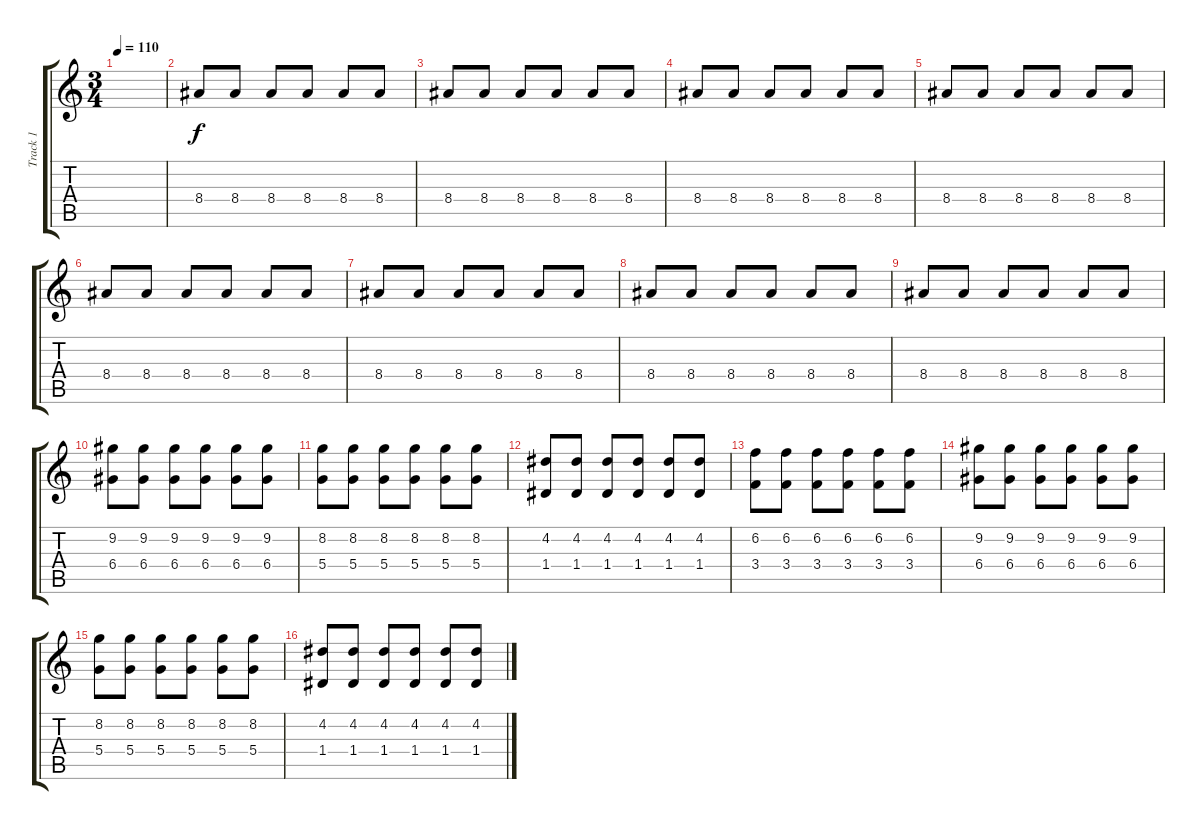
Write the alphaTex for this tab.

\track ("Track 1" "Track 1") {instrument electricguitarjazz}
\staff {score tabs}
\tuning (E4 B3 G3 D3 A2 E2) {hide}
\ts (3 4)
\tempo 110
\clef g2
\ks c
|
8.4.8{instrument electricguitarjazz} 8.4.8 8.4.8 8.4.8 8.4.8 8.4.8 |
8.4.8 8.4.8 8.4.8 8.4.8 8.4.8 8.4.8 |
8.4.8 8.4.8 8.4.8 8.4.8 8.4.8 8.4.8 |
8.4.8 8.4.8 8.4.8 8.4.8 8.4.8 8.4.8 |
8.4.8 8.4.8 8.4.8 8.4.8 8.4.8 8.4.8 |
8.4.8 8.4.8 8.4.8 8.4.8 8.4.8 8.4.8 |
8.4.8 8.4.8 8.4.8 8.4.8 8.4.8 8.4.8 |
8.4.8 8.4.8 8.4.8 8.4.8 8.4.8 8.4.8 |
(9.2 6.4).8{instrument overdrivenguitar} (9.2 6.4).8 (9.2 6.4).8 (9.2 6.4).8 (9.2 6.4).8 (9.2 6.4).8 |
(8.2 5.4).8 (8.2 5.4).8 (8.2 5.4).8 (8.2 5.4).8 (8.2 5.4).8 (8.2 5.4).8 |
(4.2 1.4).8 (4.2 1.4).8 (4.2 1.4).8 (4.2 1.4).8 (4.2 1.4).8 (4.2 1.4).8 |
(6.2 3.4).8 (6.2 3.4).8 (6.2 3.4).8 (6.2 3.4).8 (6.2 3.4).8 (6.2 3.4).8 |
(9.2 6.4).8 (9.2 6.4).8 (9.2 6.4).8 (9.2 6.4).8 (9.2 6.4).8 (9.2 6.4).8 |
(8.2 5.4).8 (8.2 5.4).8 (8.2 5.4).8 (8.2 5.4).8 (8.2 5.4).8 (8.2 5.4).8 |
(4.2 1.4).8 (4.2 1.4).8 (4.2 1.4).8 (4.2 1.4).8 (4.2 1.4).8 (4.2 1.4).8
